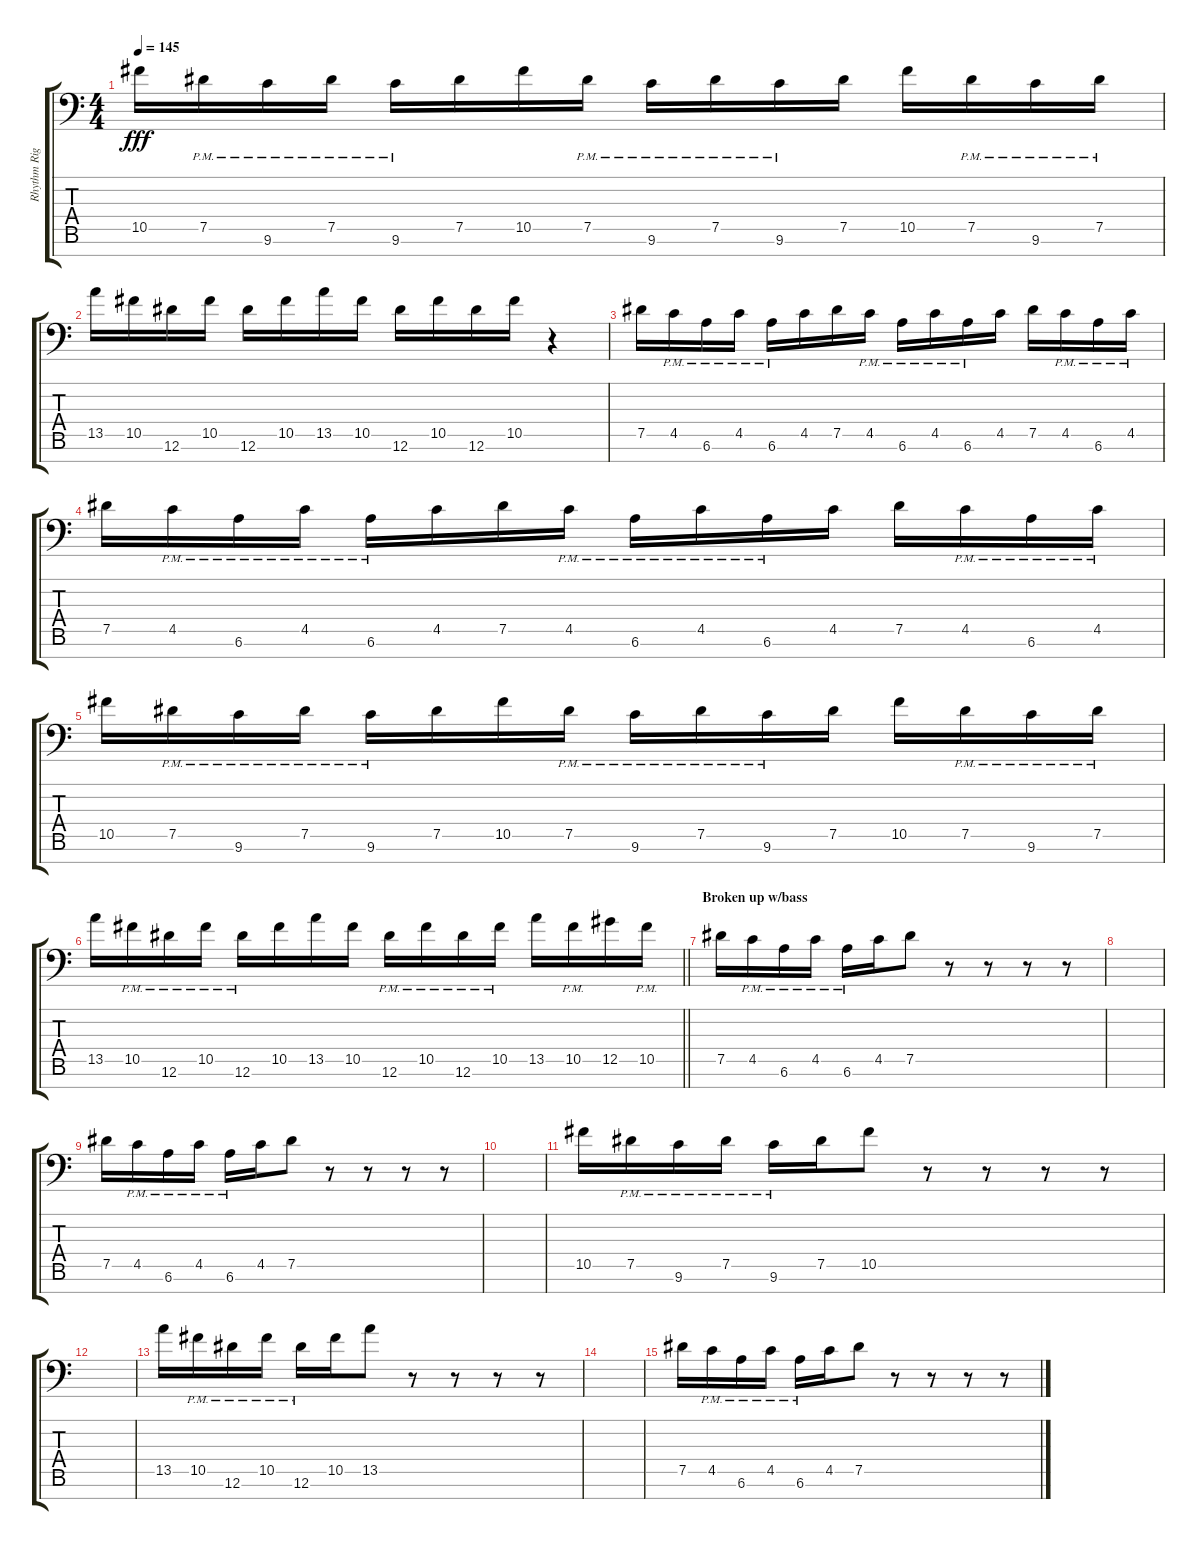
\track ("Rhythm Right" "Rhythm Rig") {instrument overdrivenguitar}
\staff {score tabs}
\tuning (Eb4 Bb3 Gb3 Db3 Ab2 Eb2 Ab1) {hide}
\ts (4 4)
\tempo 145
\clef f4
\ks c
10.5.16{dy fff} 7.5{pm}.16 9.6{pm}.16 7.5{pm}.16 9.6{pm}.16 7.5.16 10.5.16 7.5{pm}.16 9.6{pm}.16 7.5{pm}.16 9.6{pm}.16 7.5.16 10.5.16 7.5{pm}.16 9.6{pm}.16 7.5{pm}.16 |
13.5.16 10.5.16 12.6.16 10.5.16 12.6.16 10.5.16 13.5.16 10.5.16 12.6.16 10.5.16 12.6.16 10.5.16 r.4 |
7.5.16 4.5{pm}.16 6.6{pm}.16 4.5{pm}.16 6.6{pm}.16 4.5.16 7.5.16 4.5{pm}.16 6.6{pm}.16 4.5{pm}.16 6.6{pm}.16 4.5.16 7.5.16 4.5{pm}.16 6.6{pm}.16 4.5{pm}.16 |
7.5.16 4.5{pm}.16 6.6{pm}.16 4.5{pm}.16 6.6{pm}.16 4.5.16 7.5.16 4.5{pm}.16 6.6{pm}.16 4.5{pm}.16 6.6{pm}.16 4.5.16 7.5.16 4.5{pm}.16 6.6{pm}.16 4.5{pm}.16 |
10.5.16 7.5{pm}.16 9.6{pm}.16 7.5{pm}.16 9.6{pm}.16 7.5.16 10.5.16 7.5{pm}.16 9.6{pm}.16 7.5{pm}.16 9.6{pm}.16 7.5.16 10.5.16 7.5{pm}.16 9.6{pm}.16 7.5{pm}.16 |
\barLineRight lightlight
13.5.16 10.5{pm}.16 12.6{pm}.16 10.5{pm}.16 12.6{pm}.16 10.5.16 13.5.16 10.5.16 12.6{pm}.16 10.5{pm}.16 12.6{pm}.16 10.5{pm}.16 13.5.16 10.5{pm}.16 12.5.16 10.5{pm}.16 |
\section ("" "Broken up w/bass")
7.5.16 4.5{pm}.16 6.6{pm}.16 4.5{pm}.16 6.6{pm}.16 4.5.16 7.5.8 r.8 r.8 r.8 r.8 |
|
7.5.16 4.5{pm}.16 6.6{pm}.16 4.5{pm}.16 6.6{pm}.16 4.5.16 7.5.8 r.8 r.8 r.8 r.8 |
|
10.5.16 7.5{pm}.16 9.6{pm}.16 7.5{pm}.16 9.6{pm}.16 7.5.16 10.5.8 r.8 r.8 r.8 r.8 |
|
13.5.16 10.5{pm}.16 12.6{pm}.16 10.5{pm}.16 12.6{pm}.16 10.5.16 13.5.8 r.8 r.8 r.8 r.8 |
|
7.5.16 4.5{pm}.16 6.6{pm}.16 4.5{pm}.16 6.6{pm}.16 4.5.16 7.5.8 r.8 r.8 r.8 r.8
